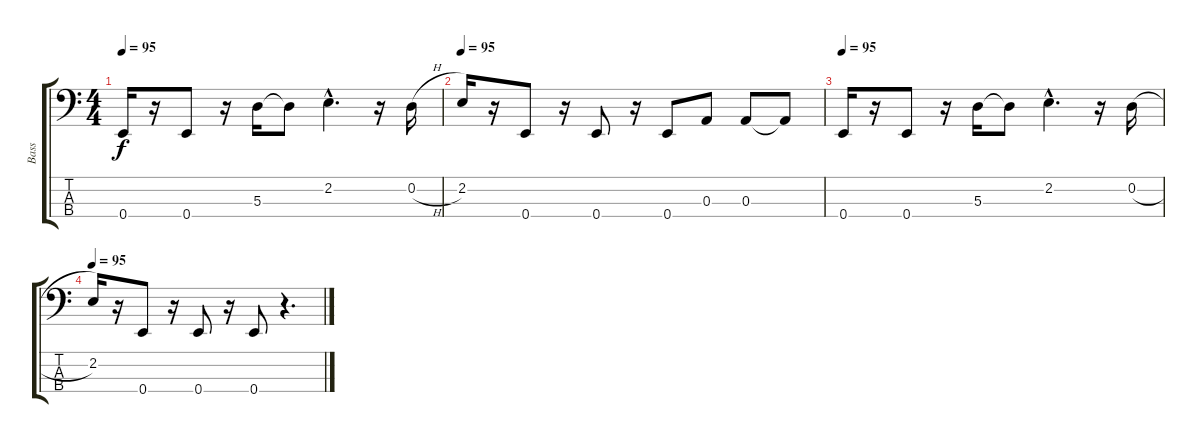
\track ("Bass" "Bass") {instrument electricbassfinger}
\staff {score tabs}
\tuning (G2 D2 A1 E1) {hide}
\ts (4 4)
\tempo 95
\clef f4
\ks c
0.4.16{dy f} r.16 0.4.8 r.16 5.3.16 5.3{t}.8 2.2{hac}.4{d} r.16 0.2{h}.16 |
\tempo 95
2.2.16 r.16 0.4.8 r.16 0.4.8 r.16 0.4.8 0.3.8 0.3.8 0.3{t}.8 |
\tempo 95
0.4.16 r.16 0.4.8 r.16 5.3.16 5.3{t}.8 2.2{hac}.4{d} r.16 0.2{h}.16 |
\tempo 95
2.2.16 r.16 0.4.8 r.16 0.4.8 r.16 0.4.8 r.4{d}
